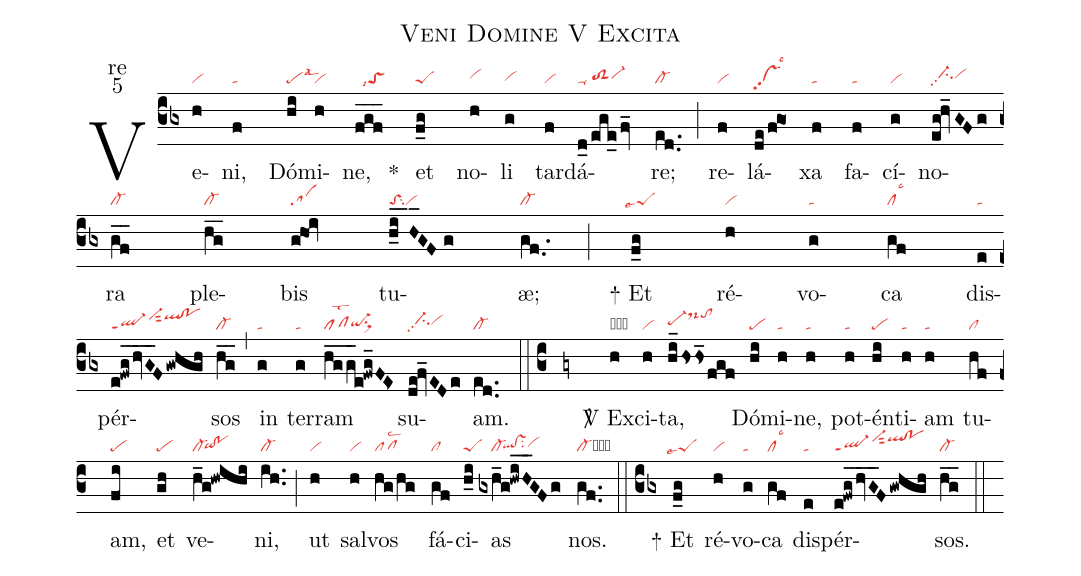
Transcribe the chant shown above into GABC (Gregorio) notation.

name:Veni Domine V Excita;
office-part:re;
mode:5;
nabc-lines:1;
%%
(cb3) Ve(h|vi)ni,(f|ta) Dó(hi|pelsal3)mi(h|vi)ne,(fgf___|//toSlsi7) <sp>*</sp>() et(f_g|peS) no(h|vihh)li(g|vihg) tar(f|vi)dá(d_0/ege_/fv_|ta-/toS2hgvi-hh)re;(ed..|cl-) (;) re(f|vi)lá(de/fgO1|vshgpp2lsc3)xa(f|ta) fa(f|ta)cí(g|vi)no(eg!hv_GFg|//ci-hhpp2vihh)ra(gf__|cl-) ple(hg__|cl-)bis(g@hoi|sa) tu(hiH___GFg|toSsu2vi)æ;(gf..|cl-) (;) <sp>+</sp> Et(f_g|``peSlse7) ré(h|vi)vo(g|ta)ca(gf|cllsc3) dis(ez|ta)pér(e!fwg_/hvG__F/gwhgh|ql-ppt1vi-hjsut2qlhj!pohj)sos(hg__|cl-) (,) in(g|ta) ter(g|ta)ram(hg__g_e!fwg_FE>|pflst2qi-hgsu1sux1) su(de!fv_EDe|//ci-hhpp2vihh)am.(ed..|cl-) (::c3)(gy)

<sp>V/</sp> Ex(h|obvi)ci(h|vi)ta,(hi_/hshs_fgf|pe-hhds-hktohk) Dó(hi|pe)mi(h|ta)ne,(h|ta) pot(h|ta)én(hi|pe)ti(h|ta)am(h|ta) tu(hf|cl)am,(fi|pe) et(gh|pe) ve(h_g!hwihi|cl-`qihg!pohg)ni,(ih..|cl-) (;) ut(h|vi) sal(h|vi)vos(hg/hg|pflsc2) fá(gf|cl)ci(h_i|peS)as(gxh_g!hwiH__GFg|////cl-`qlhg!vshgsu2vihh) nos.(gf..|cl-cb) (::cb3)
<sp>+</sp> Et(f_g|``peSlse7) ré(h|vi)vo(g|ta)ca(gf|cllsc3) dis(e|ta)pér(e!fwg_/hvG__F/gwhgh|ql-ppt1vi-hjsut2qlhj!pohj)sos.(hg__|cl-) (::)
